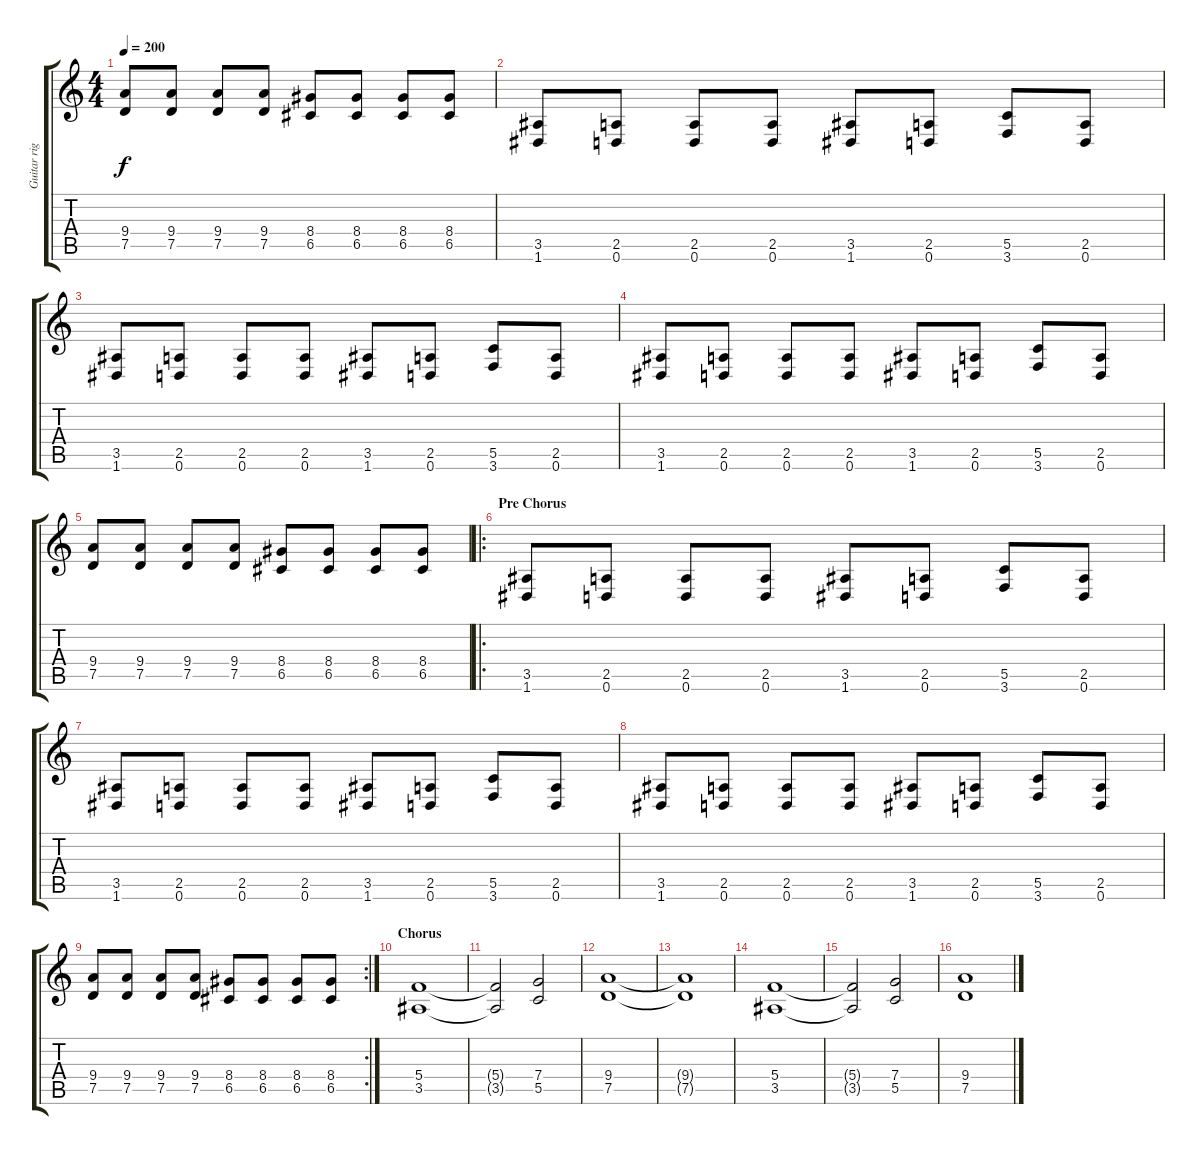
\track ("Guitar right" "Guitar rig") {instrument distortionguitar}
\staff {score tabs}
\tuning (D4 A3 F3 C3 G2 D2) {hide}
\ts (4 4)
\tempo 200
\clef g2
\ks c
(9.4 7.5).8{dy f} (9.4 7.5).8 (9.4 7.5).8 (9.4 7.5).8 (8.4 6.5).8 (8.4 6.5).8 (8.4 6.5).8 (8.4 6.5).8 |
(3.5 1.6).8 (2.5 0.6).8 (2.5 0.6).8 (2.5 0.6).8 (3.5 1.6).8 (2.5 0.6).8 (5.5 3.6).8 (2.5 0.6).8 |
(3.5 1.6).8 (2.5 0.6).8 (2.5 0.6).8 (2.5 0.6).8 (3.5 1.6).8 (2.5 0.6).8 (5.5 3.6).8 (2.5 0.6).8 |
(3.5 1.6).8 (2.5 0.6).8 (2.5 0.6).8 (2.5 0.6).8 (3.5 1.6).8 (2.5 0.6).8 (5.5 3.6).8 (2.5 0.6).8 |
(9.4 7.5).8 (9.4 7.5).8 (9.4 7.5).8 (9.4 7.5).8 (8.4 6.5).8 (8.4 6.5).8 (8.4 6.5).8 (8.4 6.5).8 |
\ro
\section ("" "Pre Chorus")
(3.5 1.6).8 (2.5 0.6).8 (2.5 0.6).8 (2.5 0.6).8 (3.5 1.6).8 (2.5 0.6).8 (5.5 3.6).8 (2.5 0.6).8 |
(3.5 1.6).8 (2.5 0.6).8 (2.5 0.6).8 (2.5 0.6).8 (3.5 1.6).8 (2.5 0.6).8 (5.5 3.6).8 (2.5 0.6).8 |
(3.5 1.6).8 (2.5 0.6).8 (2.5 0.6).8 (2.5 0.6).8 (3.5 1.6).8 (2.5 0.6).8 (5.5 3.6).8 (2.5 0.6).8 |
\rc 2
(9.4 7.5).8 (9.4 7.5).8 (9.4 7.5).8 (9.4 7.5).8 (8.4 6.5).8 (8.4 6.5).8 (8.4 6.5).8 (8.4 6.5).8 |
\section ("" "Chorus")
(5.4 3.5).1 |
(5.4{t} 3.5{t}).2 (7.4 5.5).2 |
(9.4 7.5).1 |
(9.4{t} 7.5{t}).1 |
(5.4 3.5).1 |
(5.4{t} 3.5{t}).2 (7.4 5.5).2 |
(9.4 7.5).1
